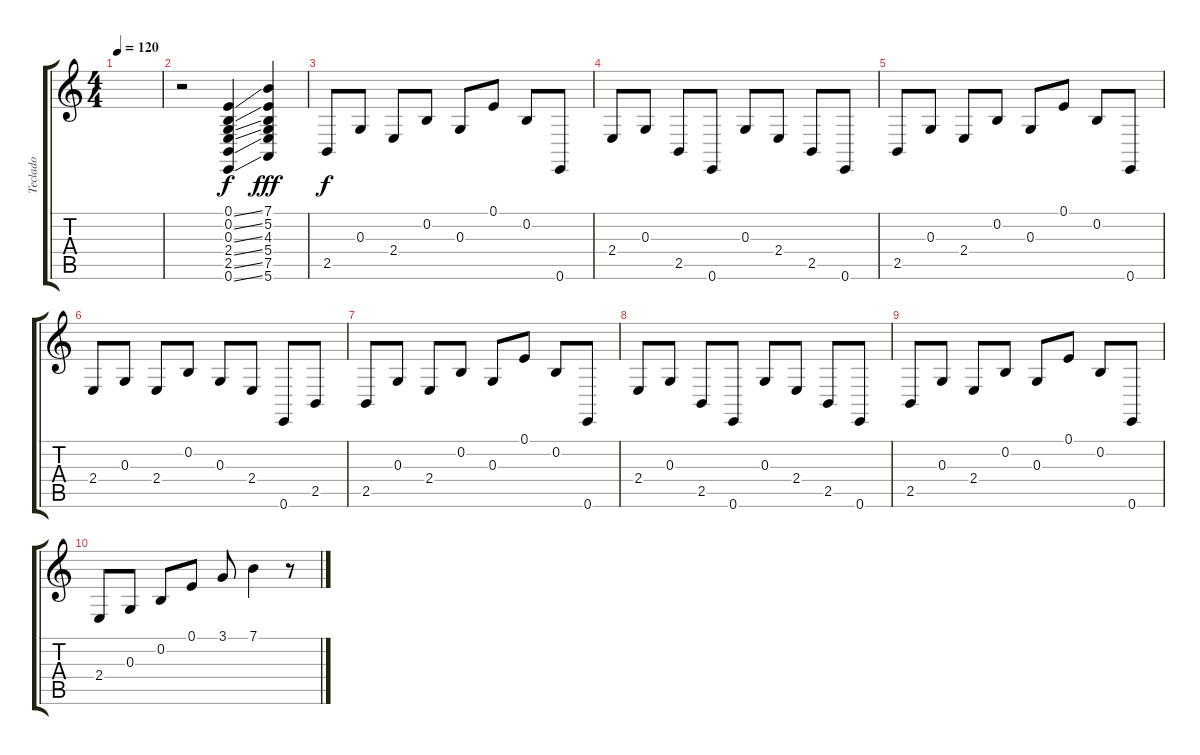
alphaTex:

\track ("Teclado" "Teclado") {instrument electricgrandpiano}
\staff {score tabs}
\tuning (E4 B3 G3 D3 A2 E2) {hide}
\ts (4 4)
\tempo 120
\clef g2
\ks c
|
r.2 (0.1{ss} 0.2{ss} 0.3{ss} 2.4{ss} 2.5{ss} 0.6{ss}).4 (7.1 5.2 4.3 5.4 7.5 5.6).4{dy fff} |
2.5.8{dy f} 0.3.8 2.4.8 0.2.8 0.3.8 0.1.8 0.2.8 0.6.8 |
2.4.8 0.3.8 2.5.8 0.6.8 0.3.8 2.4.8 2.5.8 0.6.8 |
2.5.8 0.3.8 2.4.8 0.2.8 0.3.8 0.1.8 0.2.8 0.6.8 |
2.4.8 0.3.8 2.4.8 0.2.8 0.3.8 2.4.8 0.6.8 2.5.8 |
2.5.8 0.3.8 2.4.8 0.2.8 0.3.8 0.1.8 0.2.8 0.6.8 |
2.4.8 0.3.8 2.5.8 0.6.8 0.3.8 2.4.8 2.5.8 0.6.8 |
2.5.8 0.3.8 2.4.8 0.2.8 0.3.8 0.1.8 0.2.8 0.6.8 |
2.4.8 0.3.8 0.2.8 0.1.8 3.1.8 7.1.4 r.8
